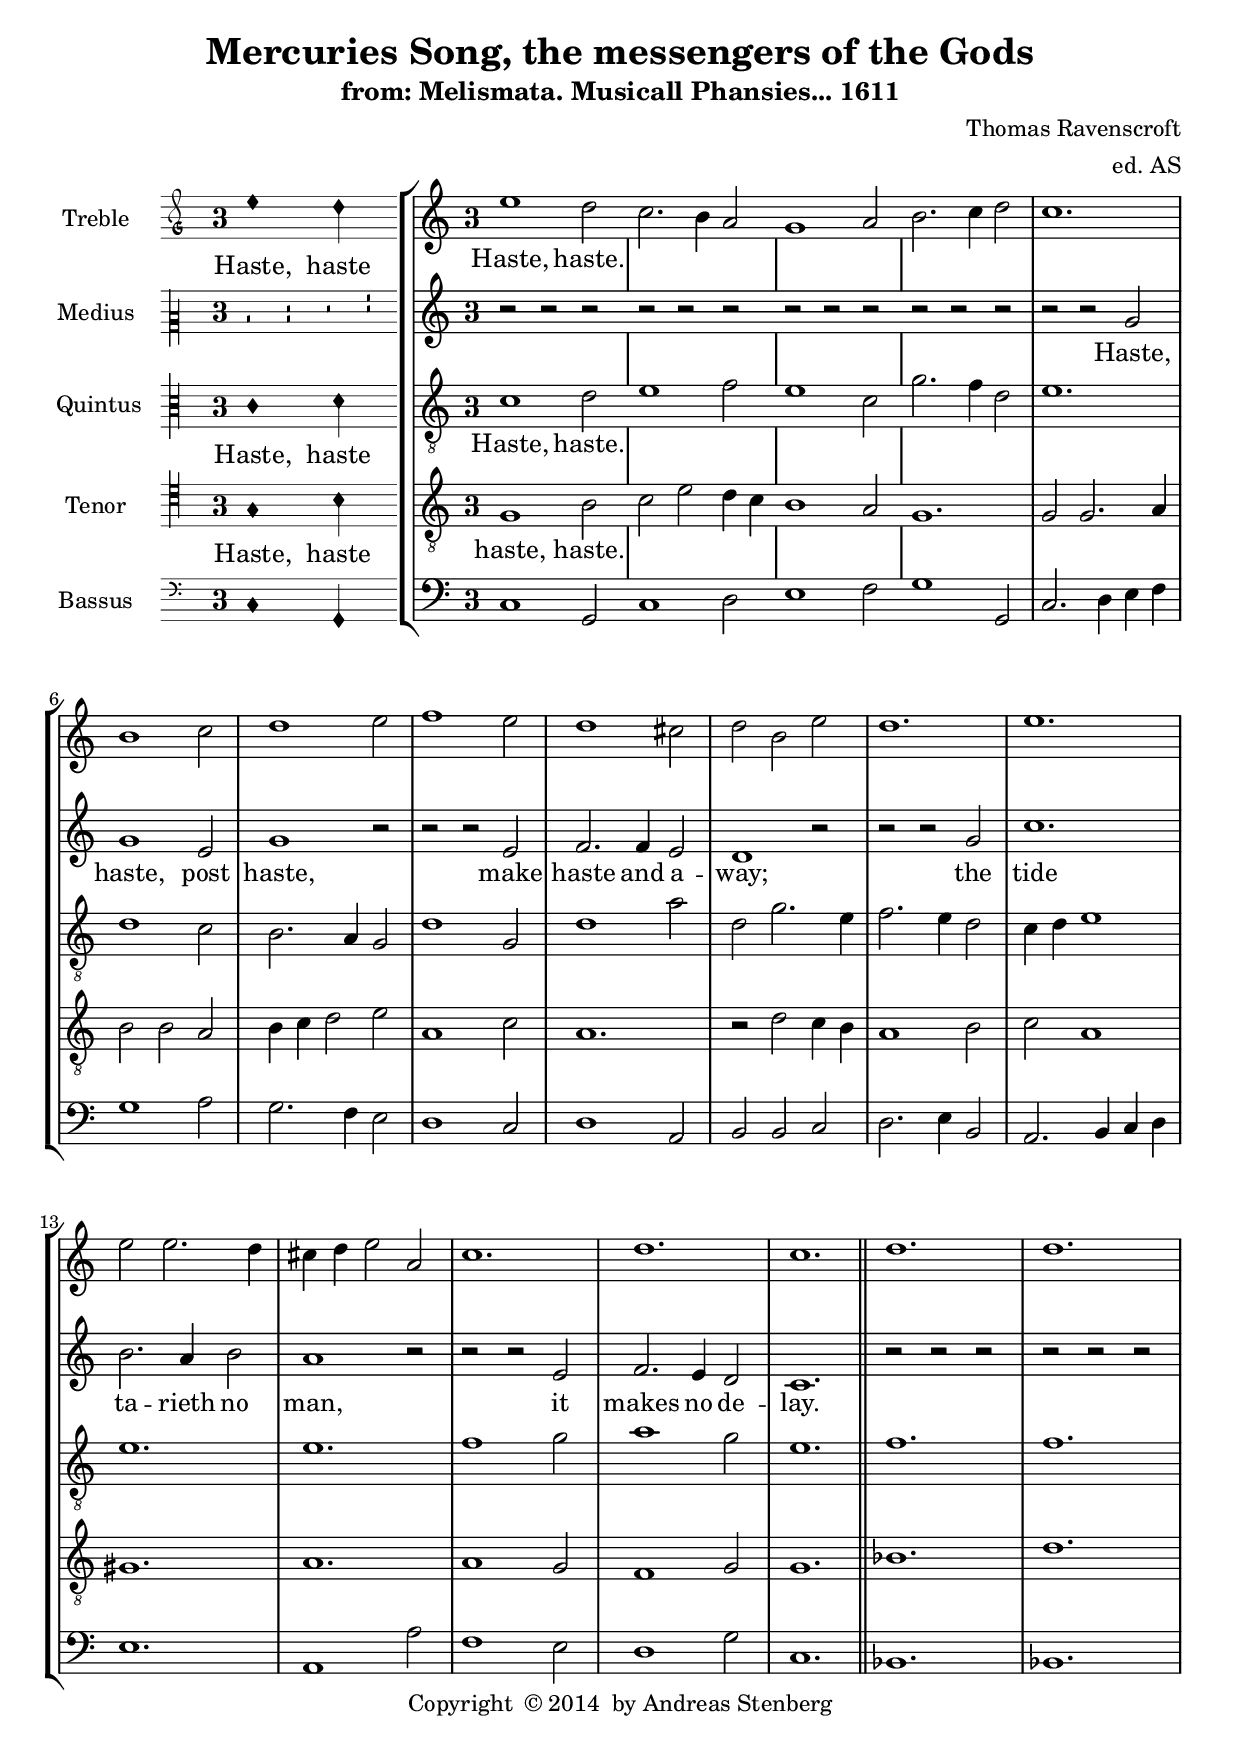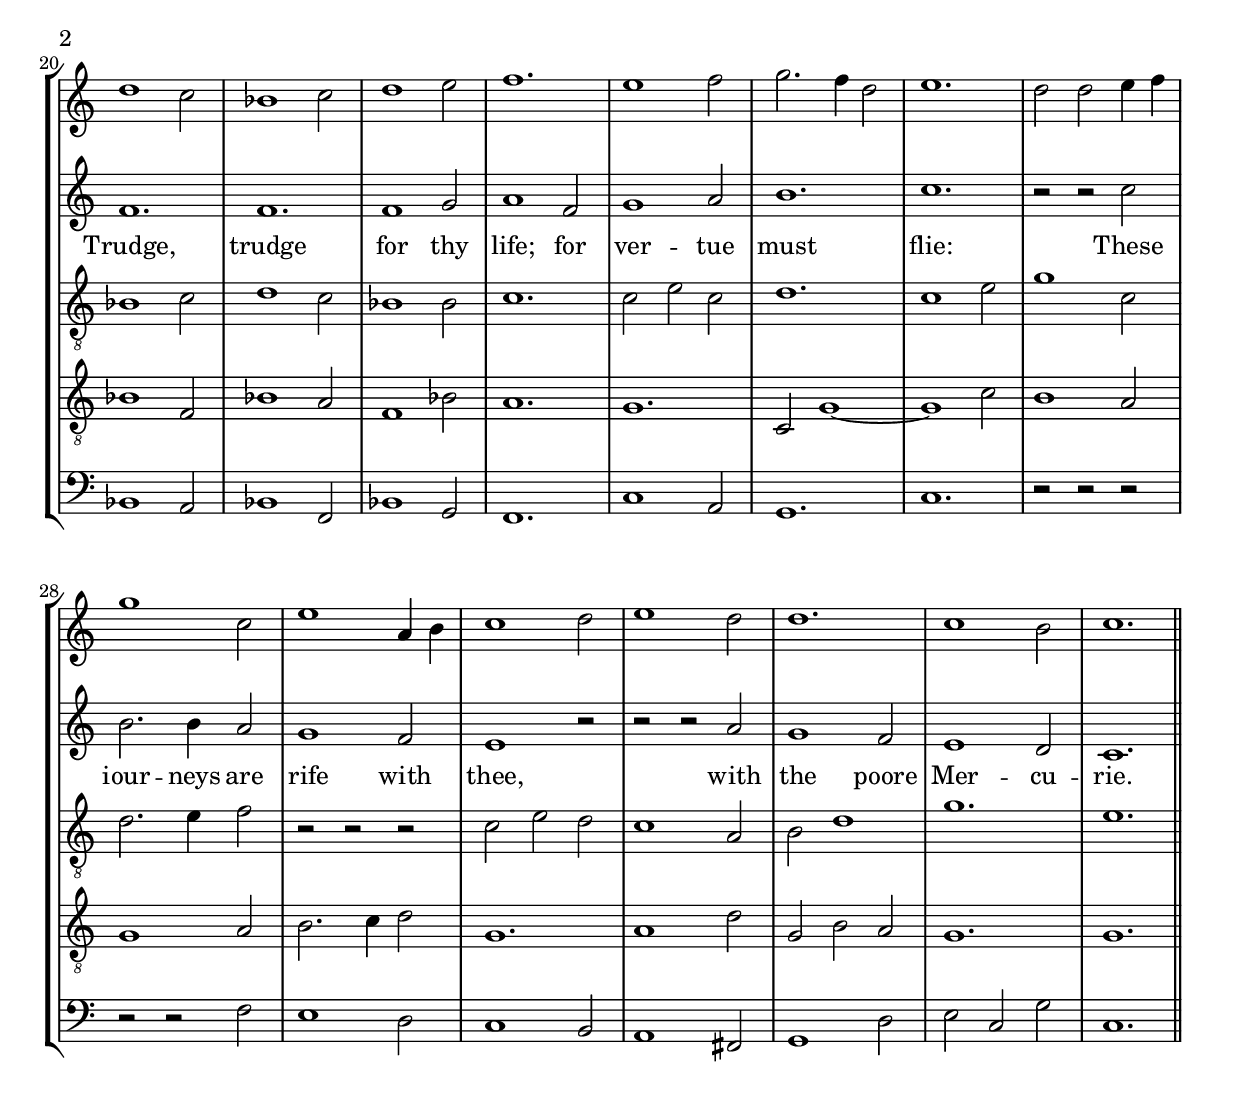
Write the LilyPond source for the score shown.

\version "2.18.0"
\include "deutsch.ly"
\include "deutsch.ly"
\header {
	title = "Mercuries Song, the messengers of the Gods"
	subtitle = "from: Melismata. Musicall Phansies... 1611"
	composer = "Thomas Ravenscroft"
	arranger = "ed. AS"
	poet = ""
	meter =""
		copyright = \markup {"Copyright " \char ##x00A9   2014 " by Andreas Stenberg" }
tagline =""
	}
incipit =
#(define-music-function (parser location incipit-music) (ly:music?)
   #{
     \once \override Staff.InstrumentName.self-alignment-X = #RIGHT
     \once \override Staff.InstrumentName.self-alignment-Y = ##f
     \once \override Staff.InstrumentName.padding = #0.3
     \once \override Staff.InstrumentName.stencil =
     #(lambda (grob)
        (let* ((instrument-name (ly:grob-property grob 'long-text)))
          (set! (ly:grob-property grob 'long-text)
                #{ \markup
                   \score
                   {
                     { \context MensuralStaff \with {
                       instrumentName = #instrument-name
                       } $incipit-music
                     }
                     \layout { $(ly:grob-layout grob)
                               line-width = \indent
                               indent =
                               % primitive-eval is probably easiest for
                               % escaping lexical closure and evaluating
                               % everything respective to (current-module).
                               #(primitive-eval
                                 '(or (false-if-exception (- indent incipit-width))
                                      (* 0.5 indent)))
                               ragged-right = ##f
                               ragged-last = ##f
                               system-count = #1 }
                   }
                #})
          (system-start-text::print grob)))
   #})

%%%%%%%%%%%%%%%%%%%%%%%%%

global = {
  \set Score.skipBars = ##t
  \key c \major
  \override Staff.TimeSignature.style = #'single-digit
  \time 3/2
  \set Timing.measureLength =#(ly:make-moment 3/2)
  % the actual music
  \skip 1*6
  % let finis bar go through all staves
  \override Staff.BarLine.transparent = ##f
}

discantusIncipit = <<
  \new MensuralVoice = "discantusIncipit" <<
    {
      \clef "petrucci-g"
      \key c \major
      \override Staff.TimeSignature.style = #'single-digit
      \time 3/1
      \override NoteHead.style = #'blackpetrucci
      e''1 d''2
    }
  >>
  \new Lyrics \lyricsto discantusIncipit { Haste, haste }
>>

discantusNotes = {
  \relative c'' {
    \clef "treble"
    e1 d2
    c2. h4 a2
    g1 a2
    h2. c4 d2
    c1.
    h1 c2
    d1 e2
    f1 e2
    d1 cis2
    d2 h2 e2
    d1.
    e1.
    e2 e2. d4
    cis4 d4 e2 a,2
    c1.
    d1.
    c1. 
    
    d1.
    d1.
    d1 c2
    b1 c2
    d1 e2
    f1.
    e1 f2
    g2. f4 d2
    e1.
    d2 d2 e4 f4
    g1 c,2
    e1 a,4 h4 
    c1 d2
    e1 d2
    d1.
    c1 h2
    c1.
  }
}

discantusLyrics = \lyricmode {
  Haste, haste.
}

altusIncipit = <<
  \new MensuralVoice = "altusIncipit" <<
    {
      \clef "petrucci-c2"
      \key c \major
      \override Staff.TimeSignature.style = #'single-digit
      \time 3/1
      c'2\rest << { c'2 \rest }\\ { e'2\rest} >>
      e'2\rest << { e'2 \rest }\\ { g'2\rest} >>
    }
  >>
  \new Lyrics \lyricsto altusIncipit {  }
>>

altusNotes = {
  \relative c'  {
    \clef "treble"
    r2 r2 r2
    r2 r2 r2
    r2 r2 r2
    r2 r2 r2
    r2 r2 g'2
    g1 e2
    g1 r2
    r2 r2 e2
    f2. f4 e2
    d1 r2
    r2 r2 g2
    c1. 
    h2. a4 h2
    a1 r2
    r2 r2 e2
    f2. e4 d2
    c1.
    \bar "||"
    
    r2 r2 r2
    r2 r2 r2
    f1.
    f1.
    f1 g2
    a1 f2
    g1 a2
    h1.
    c1.
    r2 r2 c2
    h2. h4 a2
    g1 f2
    e1 r2
    r2 r2 a2
    g1 f2
    e1 d2
    c1.
    \bar "||"
  }
}

altusLyrics = \lyricmode {
  Haste, haste, post haste, 
  make haste and a -- way;
  the tide ta -- rieth no man,
  it makes no de -- lay.
  
  Trudge, trudge for thy life;
  for ver -- tue must flie:
  These iour -- neys are rife with thee,
  with the poore Mer -- cu -- rie.
}

quintusIncipit = <<
  \new MensuralVoice = "altusIncipit" <<
    {
      \clef "petrucci-c3"
      \key c \major
      \override Staff.TimeSignature.style = #'single-digit
      \time 3/1
            \override NoteHead.style = #'blackpetrucci
    c'1 d'2
    }
  >>
  \new Lyrics \lyricsto altusIncipit { Haste, haste }
>>

quintusNotes = {
  \relative c'  {
    \clef "treble_8"
    c1 d2 
    e1 f2
    e1 c2
    g'2. f4 d2
    e1.
    d1 c2
    h2. a4 g2
    d'1 g,2
    d'1 a'2
    d,2 g2. e4
    f2. e4 d2
    c4 d4 e1
    e1. 
    e1.
    f1 g2 
    a1 g2
    e1.
    
    f1.
    f1.
    b,1 c2
    d1 c2
    b1 b2
    c1.
    c2 e2 c2
    d1.
    c1 e2
    g1 c,2
    d2. e4 f2
    r2 r2 r2
    c2 e2 d2
    c1 a2
    h2 d1
    g1.
    e1.
  }
}

quintusLyrics = \lyricmode {
  Haste, haste. 
}

tenorIncipit = <<
  \new MensuralVoice = "tenorIncipit" <<
    {
      \clef "petrucci-c4"
      \key c \major
      \override Staff.TimeSignature.style = #'single-digit
      \time 3/1
            \override NoteHead.style = #'blackpetrucci
      g1 h2
    }
  >>
  \new Lyrics \lyricsto tenorIncipit { Haste, haste }
>>

tenorNotes = {
  \relative c' {
    \clef "treble_8"
    g1 h2 
    c2 e2 d4 c4
    h1 a2
    g1.
    g2 g2. a4
    h2 h2 a2
    h4 c4 d2 e2
    a,1 c2
    a1.
    r2 d2 c4 h4
    a1 h2
    c2 a1
    gis1.
    a1.
    a1 g2
    f1 g2
    g1.
    
    b1. 
    d1.
    b1 f2
    b1 a2
    f1 b2
    a1.
    g1.
    c,2
    g'1~
    g1  c2 
    h1 a2 
    g1 a2 
    h2. c4 d2
    g,1.
    a1 d2
    g,2 h2 a2
    g1.
    g1.
    
  }
}

tenorLyrics = \lyricmode {
  haste, haste.
}

bassusIncipit = <<
  \new MensuralVoice = "bassusIncipit" <<
    {
      \clef "mensural-f"
      \key c \major
      \override Staff.TimeSignature.style = #'single-digit
      \time 3/1
      %% incipit
            \override NoteHead.style = #'blackpetrucci
      c1 g,2
    }
  >>
  \new Lyrics \lyricsto bassusIncipit {  }
>>

bassusNotes = \relative c {
  \clef "bass"
  c1 g2
  c1 d2
  e1 f2
  g1 g,2
  c2. d4 e4 f4
  g1 a2
  g2. f4 e2
  d1 c2
  d1 a2
  h2 h2 c2
  d2. e4 h2
  a2. h4 c4 d4
  e1. 
  a,1 a'2
  f1 e2
  d1 g2
  c,1.
  b1.
  b1.
  b1 a2 
  b1 f2
  b1 g2
  f1.
  c'1 a2
  g1. 
  c1.
  r2 r2 r2
  r2 r2 f2
  e1 d2
  c1 h2
  a1 fis2
  g1 d'2
  e2 c2 g'2
  c,1.
  \bar "||"
}

bassusLyrics = \lyricmode {
  
}

\score {
  <<
    \new StaffGroup = choirStaff <<
      \new Voice = "discantusNotes" <<
        \global
        \set Staff.instrumentName = #"Treble "
        \incipit \discantusIncipit
        \discantusNotes
      >>
      \new Lyrics = "discantusLyrics" \lyricsto discantusNotes { \discantusLyrics }
      \new Voice = "altusNotes" <<
        \global
        \set Staff.instrumentName = #"Medius "
        \incipit \altusIncipit
        \altusNotes
      >>
      \new Lyrics = "altusLyrics" \lyricsto altusNotes { \altusLyrics }
      \new Voice = "quintusNotes" <<
        \global
        \set Staff.instrumentName = #"Quintus"
        \incipit \quintusIncipit
        \quintusNotes
      >>
      \new Lyrics = "quintusLyrics" \lyricsto quintusNotes { \quintusLyrics }
      \new Voice = "tenorNotes" <<
        \global
        \set Staff.instrumentName = #"Tenor "
        \incipit \tenorIncipit
        \tenorNotes
      >>
      \new Lyrics = "tenorLyrics" \lyricsto tenorNotes { \tenorLyrics }
      \new Voice = "bassusNotes" <<
        \global
        \set Staff.instrumentName = #"Bassus "
        \incipit \bassusIncipit
        \bassusNotes
      >>
      \new Lyrics = "bassusLyrics" \lyricsto bassusNotes { \bassusLyrics }
    >>
  >>
  \layout {
    \context {
      \Score
      %% no bar lines in staves or lyrics
      \hide BarLine
    }
    %% the next two instructions keep the lyrics between the bar lines
    \context {
      \Lyrics
      \consists "Bar_engraver"
      \consists "Separating_line_group_engraver"
    }
    \context {
      \Voice
      %% no slurs
      \hide Slur
      %% Comment in the below "\remove" command to allow line
      %% breaking also at those bar lines where a note overlaps
      %% into the next measure.  The command is commented out in this
      %% short example score, but especially for large scores, you
      %% will typically yield better line breaking and thus improve
      %% overall spacing if you comment in the following command.
      %%\remove "Forbid_line_break_engraver"
    }
    indent = 6\cm
    incipit-width = 4\cm
  }
}
\score {
  \unfoldRepeats
  <<
    \new StaffGroup = choirStaff \with { midiInstrument = "choir aahs"} <<
      \new Voice = "discantusNotes" <<
        \global
        
        \discantusNotes
      >>
      \new Voice = "altusNotes" <<
        \global
        \altusNotes
      >>
      \new Voice = "quintusNotes" <<
        \global
        \quintusNotes
      >>
      \new Voice = "tenorNotes" <<
        \global
        \tenorNotes
      >>
      \new Voice = "bassusNotes" <<
        \global
        \bassusNotes
      >>
    >>
  >>
  \midi {\tempo 1 = 96 }
}

